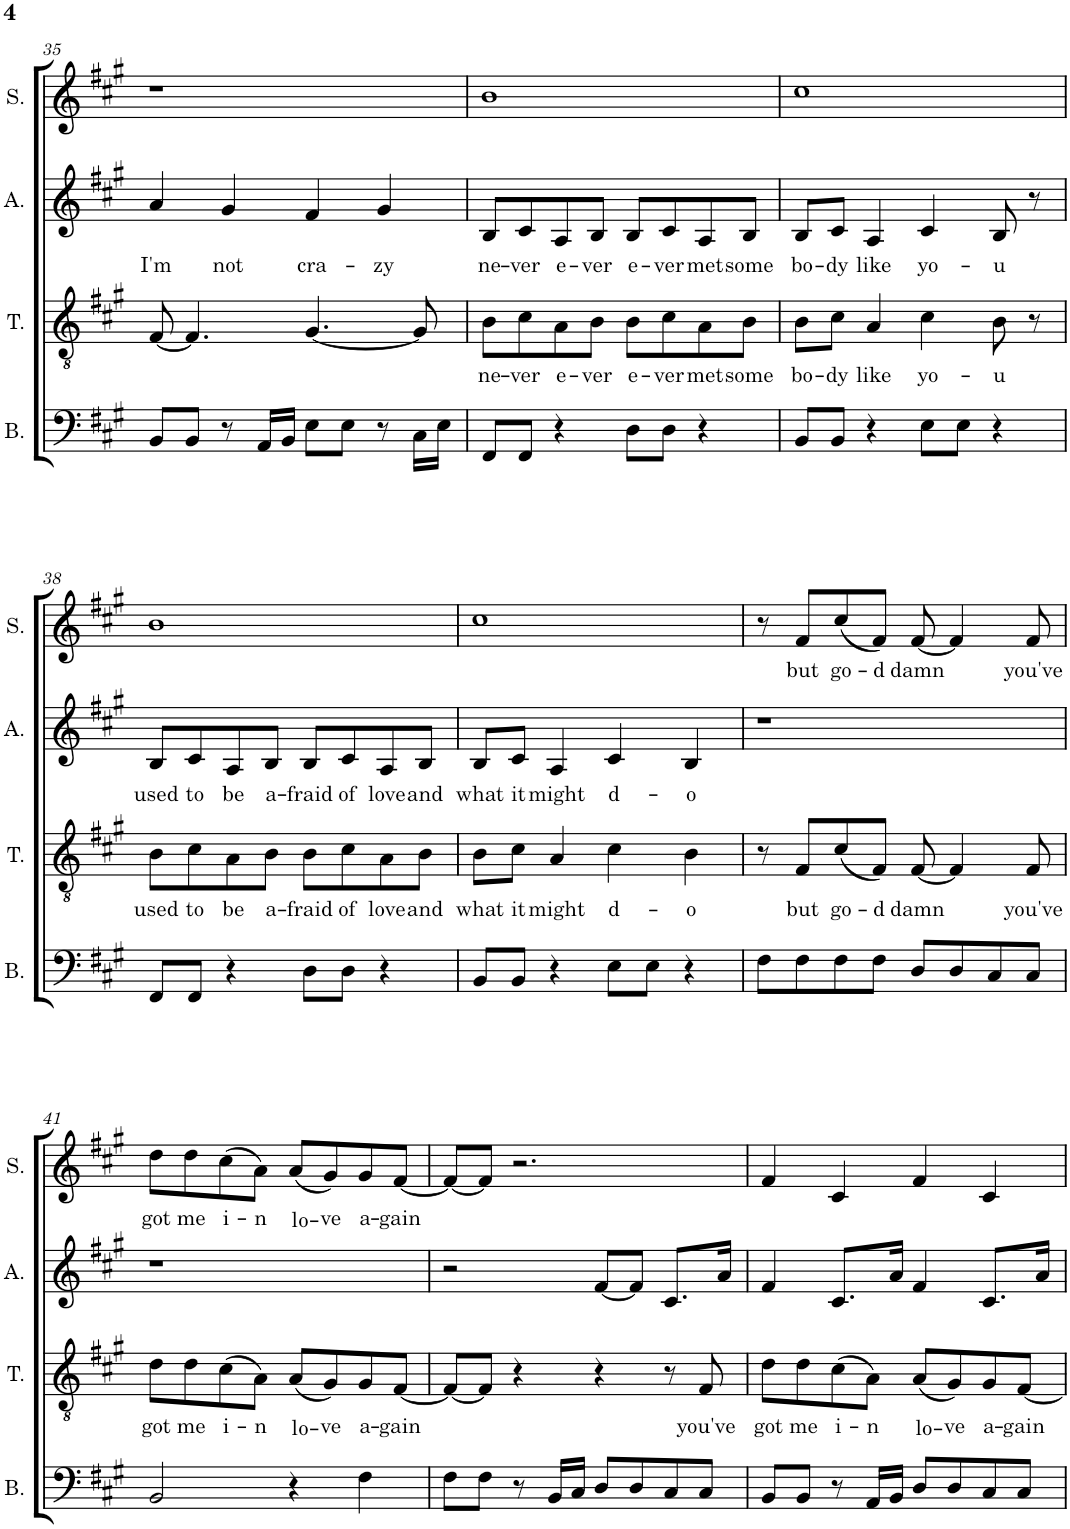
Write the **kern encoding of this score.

**kern	**kern	**text	**kern	**text	**kern	**text
*part4	*part3	*part3	*part2	*part2	*part1	*part1
*staff4	*staff3	*staff3	*staff2	*staff2	*staff1	*staff1
*I"Bass	*I"Tenor	*	*I"Alto	*	*I"Soprano	*
*I'B.	*I'T.	*	*I'A.	*	*I'S.	*
!!LO:PB:g=z
*clefF4	*clefGv2	*	*clefG2	*	*clefG2	*
*k[f#c#g#]	*k[f#c#g#]	*	*k[f#c#g#]	*	*k[f#c#g#]	*
*M4/4	*M4/4	*	*M4/4	*	*M4/4	*
=35	=35	=35	=35	=35	=35	=35
!	!	!	!	!LO:LY:b	!	!
8BB/L	[8F#/	.	4a/	I'm	1r	.
8BB/J	4.F#/]	.	.	.	.	.
!	!	!	!	!LO:LY:b	!	!
8r	.	.	4g#/	not	.	.
16AA/LL	.	.	.	.	.	.
16BB/JJ	.	.	.	.	.	.
!	!	!	!	!LO:LY:b	!	!
8E\L	[4.G#/	.	4f#/	cra-	.	.
8E\J	.	.	.	.	.	.
!	!	!	!	!LO:LY:b	!	!
8r	.	.	4g#/	-zy	.	.
16C#\LL	8G#/]	.	.	.	.	.
16E\JJ	.	.	.	.	.	.
=36	=36	=36	=36	=36	=36	=36
!	!	!LO:LY:b	!	!LO:LY:b	!	!
8FF#/L	8B\L	ne-	8B/L	ne-	1b	.
!	!	!LO:LY:b	!	!LO:LY:b	!	!
8FF#/J	8c#\	-ver	8c#/	-ver	.	.
!	!	!LO:LY:b	!	!LO:LY:b	!	!
4r	8A\	e-	8A/	e-	.	.
!	!	!LO:LY:b	!	!LO:LY:b	!	!
.	8B\J	-ver	8B/J	-ver	.	.
!	!	!LO:LY:b	!	!LO:LY:b	!	!
8D\L	8B\L	e-	8B/L	e-	.	.
!	!	!LO:LY:b	!	!LO:LY:b	!	!
8D\J	8c#\	-ver	8c#/	-ver	.	.
!	!	!LO:LY:b	!	!LO:LY:b	!	!
4r	8A\	met	8A/	met	.	.
!	!	!LO:LY:b	!	!LO:LY:b	!	!
.	8B\J	some	8B/J	some	.	.
=37	=37	=37	=37	=37	=37	=37
!	!	!LO:LY:b	!	!LO:LY:b	!	!
8BB/L	8B\L	bo-	8B/L	bo-	1cc#	.
!	!	!LO:LY:b	!	!LO:LY:b	!	!
8BB/J	8c#\J	-dy	8c#/J	-dy	.	.
!	!	!LO:LY:b	!	!LO:LY:b	!	!
4r	4A/	like	4A/	like	.	.
!	!	!LO:LY:b	!	!LO:LY:b	!	!
8E\L	4c#\	yo-	4c#/	yo-	.	.
8E\J	.	.	.	.	.	.
!	!	!LO:LY:b	!	!LO:LY:b	!	!
4r	8B\	-u	8B/	-u	.	.
.	8r	.	8r	.	.	.
!!LO:LB:g=z
=38	=38	=38	=38	=38	=38	=38
!	!	!LO:LY:b	!	!LO:LY:b	!	!
8FF#/L	8B\L	used	8B/L	used	1b	.
!	!	!LO:LY:b	!	!LO:LY:b	!	!
8FF#/J	8c#\	to	8c#/	to	.	.
!	!	!LO:LY:b	!	!LO:LY:b	!	!
4r	8A\	be	8A/	be	.	.
!	!	!LO:LY:b	!	!LO:LY:b	!	!
.	8B\J	a-	8B/J	a-	.	.
!	!	!LO:LY:b	!	!LO:LY:b	!	!
8D\L	8B\L	-fraid	8B/L	-fraid	.	.
!	!	!LO:LY:b	!	!LO:LY:b	!	!
8D\J	8c#\	of	8c#/	of	.	.
!	!	!LO:LY:b	!	!LO:LY:b	!	!
4r	8A\	love	8A/	love	.	.
!	!	!LO:LY:b	!	!LO:LY:b	!	!
.	8B\J	and	8B/J	and	.	.
=39	=39	=39	=39	=39	=39	=39
!	!	!LO:LY:b	!	!LO:LY:b	!	!
8BB/L	8B\L	what	8B/L	what	1cc#	.
!	!	!LO:LY:b	!	!LO:LY:b	!	!
8BB/J	8c#\J	it	8c#/J	it	.	.
!	!	!LO:LY:b	!	!LO:LY:b	!	!
4r	4A/	might	4A/	might	.	.
!	!	!LO:LY:b	!	!LO:LY:b	!	!
8E\L	4c#\	d-	4c#/	d-	.	.
8E\J	.	.	.	.	.	.
!	!	!LO:LY:b	!	!LO:LY:b	!	!
4r	4B\	-o	4B/	-o	.	.
=40	=40	=40	=40	=40	=40	=40
8F#\L	8r	.	1r	.	8r	.
!	!	!LO:LY:b	!	!	!	!LO:LY:b
8F#\	8F#/L	but	.	.	8f#/L	but
!	!	!LO:LY:b	!	!	!	!LO:LY:b
8F#\	(8c#/	go-	.	.	(8cc#/	go-
!	!	!LO:LY:b	!	!	!	!LO:LY:b
8F#\J	8F#/J)	-d	.	.	8f#/J)	-d
!	!	!LO:LY:b	!	!	!	!LO:LY:b
8D/L	[8F#/	damn	.	.	[8f#/	damn
8D/	4F#/]	.	.	.	4f#/]	.
8C#/	.	.	.	.	.	.
!	!	!LO:LY:b	!	!	!	!LO:LY:b
8C#/J	8F#/	you've	.	.	8f#/	you've
!!LO:LB:g=z
=41	=41	=41	=41	=41	=41	=41
!	!	!LO:LY:b	!	!	!	!LO:LY:b
2BB/	8d\L	got	1r	.	8dd\L	got
!	!	!LO:LY:b	!	!	!	!LO:LY:b
.	8d\	me	.	.	8dd\	me
!	!	!LO:LY:b	!	!	!	!LO:LY:b
.	(8c#\	i-	.	.	(8cc#\	i-
!	!	!LO:LY:b	!	!	!	!LO:LY:b
.	8A\J)	-n	.	.	8a\J)	-n
!	!	!LO:LY:b	!	!	!	!LO:LY:b
4r	(8A/L	lo-	.	.	(8a/L	lo-
!	!	!LO:LY:b	!	!	!	!LO:LY:b
.	8G#/)	-ve	.	.	8g#/)	-ve
!	!	!LO:LY:b	!	!	!	!LO:LY:b
4F#\	8G#/	-a-	.	.	8g#/	-a-
!	!	!LO:LY:b	!	!	!	!LO:LY:b
.	[8F#/J	gain	.	.	[8f#/J	gain
=42	=42	=42	=42	=42	=42	=42
8F#\L	8F#/L_	.	2r	.	8f#/L_	.
8F#\J	8F#/J]	.	.	.	8f#/J]	.
8r	4r	.	.	.	2.r	.
16BB/LL	.	.	.	.	.	.
16C#/JJ	.	.	.	.	.	.
8D/L	4r	.	[8f#/L	.	.	.
8D/	.	.	8f#/J]	.	.	.
8C#/	8r	.	8.c#/L	.	.	.
!	!	!LO:LY:b	!	!	!	!
8C#/J	8F#/	you've	.	.	.	.
.	.	.	16a/Jk	.	.	.
=43	=43	=43	=43	=43	=43	=43
!	!	!LO:LY:b	!	!	!	!
8BB/L	8d\L	got	4f#/	.	4f#/	.
!	!	!LO:LY:b	!	!	!	!
8BB/J	8d\	me	.	.	.	.
!	!	!LO:LY:b	!	!	!	!
8r	(8c#\	i-	8.c#/L	.	4c#/	.
!	!	!LO:LY:b	!	!	!	!
16AA/LL	8A\J)	-n	.	.	.	.
16BB/JJ	.	.	16a/Jk	.	.	.
!	!	!LO:LY:b	!	!	!	!
8D/L	(8A/L	lo-	4f#/	.	4f#/	.
!	!	!LO:LY:b	!	!	!	!
8D/	8G#/)	-ve	.	.	.	.
!	!	!LO:LY:b	!	!	!	!
8C#/	8G#/	-a-	8.c#/L	.	4c#/	.
!	!	!LO:LY:b	!	!	!	!
8C#/J	[8F#/J	gain	.	.	.	.
.	.	.	16a/Jk	.	.	.
=	=	=	=	=	=	=
*-	*-	*-	*-	*-	*-	*-
